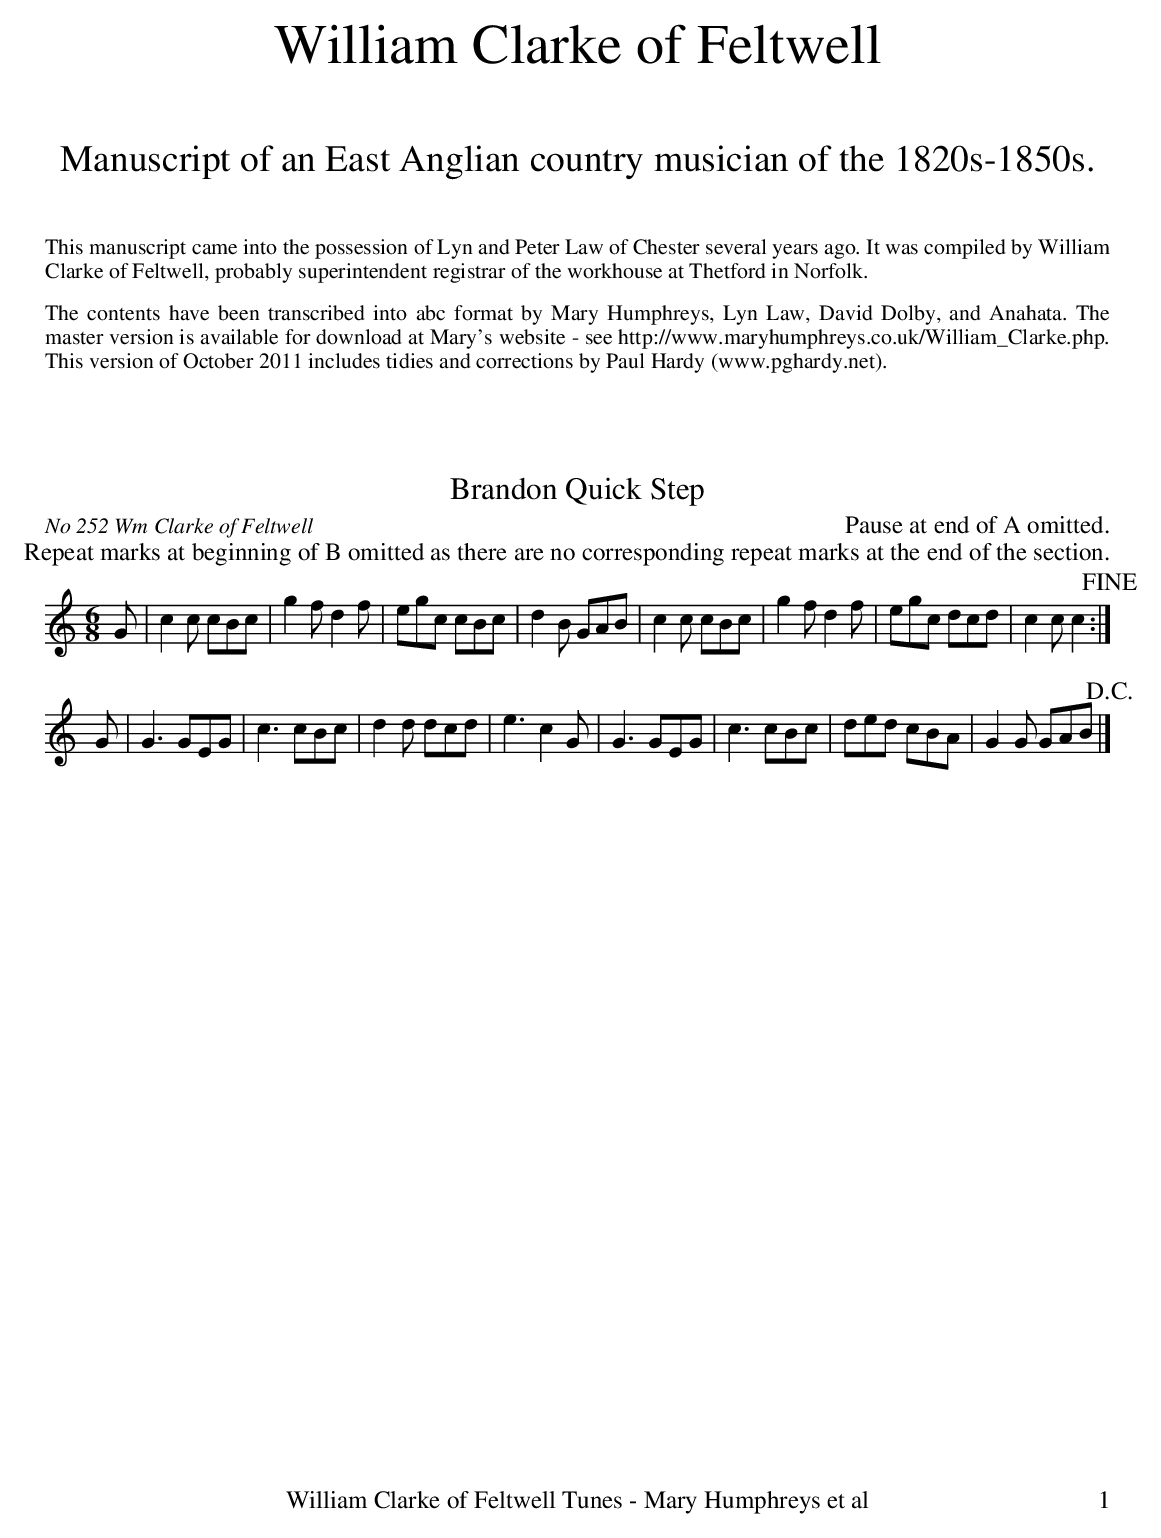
X:1
T:Brandon Quick Step
O:No 252 Wm Clarke of Feltwell
M:6/8
L:1/8
K:C
G|c2 c cBc|g2 f d2 f|egc cBc|d2 B GAB|c2 c cBc|g2 f d2 f|egc dcd|c2 c c2!fine!:|
G|G3 GEG|c3 cBc|d2 d dcd|e3 c2 G|G3 GEG|c3 cBc|ded cBA|G2 G GAB!D.C.!|]
